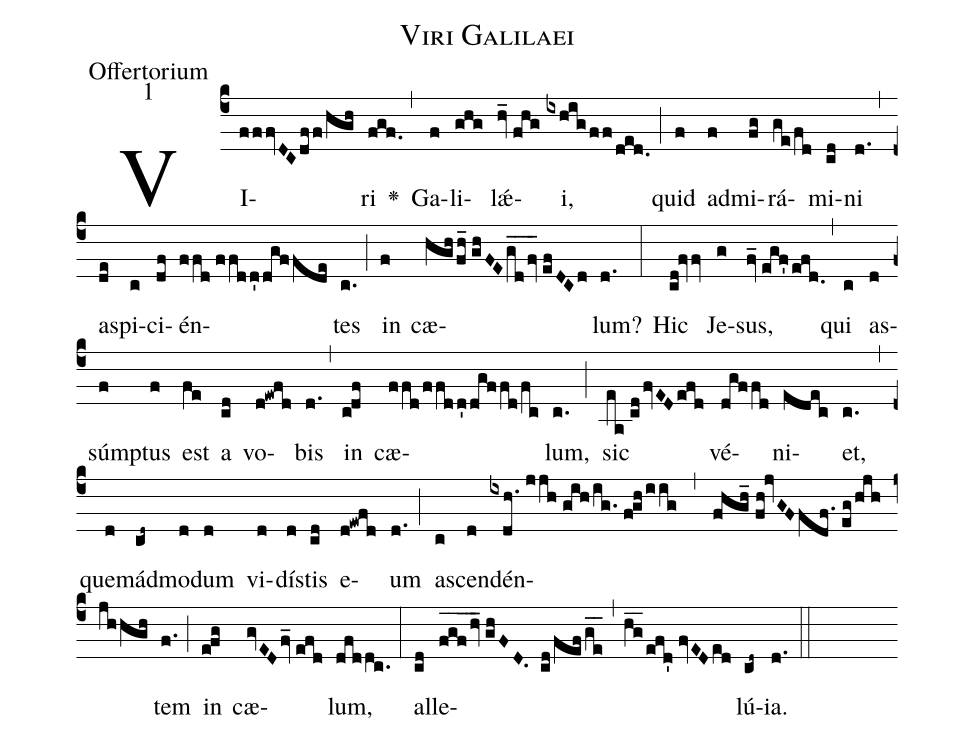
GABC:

name:Viri Galilaei;
office-part:Offertorium;
mode:1;
%%
(c4)VI(fffvDCdf/f/hgh)ri(fgf.) <v>\greheightstar</v>(,) Ga(f)li(ghg)l<sp>'ae</sp>(hv_//fhg)i,(ixhig/ff/ded.) (;) quid(f) ad(f)mi(fg)rá(ge/fd)mi(cd)ni(d.) (,) a(de)spi(c)ci(df)én(f/fd//f/fd/d'/dgf/fde)tes(c.) (;) in(f) cæ(hgh/fh_//gh/FE/gd__/fv_//ef/DC/d)lum?(d.) (:)
Hic(cd!fvfv) Je(g)sus,(fv_//egf'/efd.) (,) qui(c) as(d)súmp(f)tus(f) est(fe) a(cd) vo(d!ewfd)bis(d.) (,) in(c!df) cæ(f/fd/f/fd/d'/dgf/fd/fc)lum,(c.) (;) sic(ea//cd/fvED/efd) vé(dgf/fd)ni(edec)et,(c.) (,) quem(d)ád(cd~)mo(d)dum(d) vi(d)dís(d)tis(cd) e(d!ewfd)um(d.) (;) a(c)scen(d)dén(ixdh.//j/jh//gih/ig.//f!gh/i/ig,fhgh_//fh!jvGF/fdf.///eg/hjh/jh/hgh)tem(f.) (;) in(e!fg) cæ(gvED/fv_//efd)lum,(dfd/dc.) (:) al(cd)le(fgf___/hv_//gh/FD.////cd/fef/ge__,hg__/efd'//fvED/ed)lú(cd~)ia.(d.) (::)
